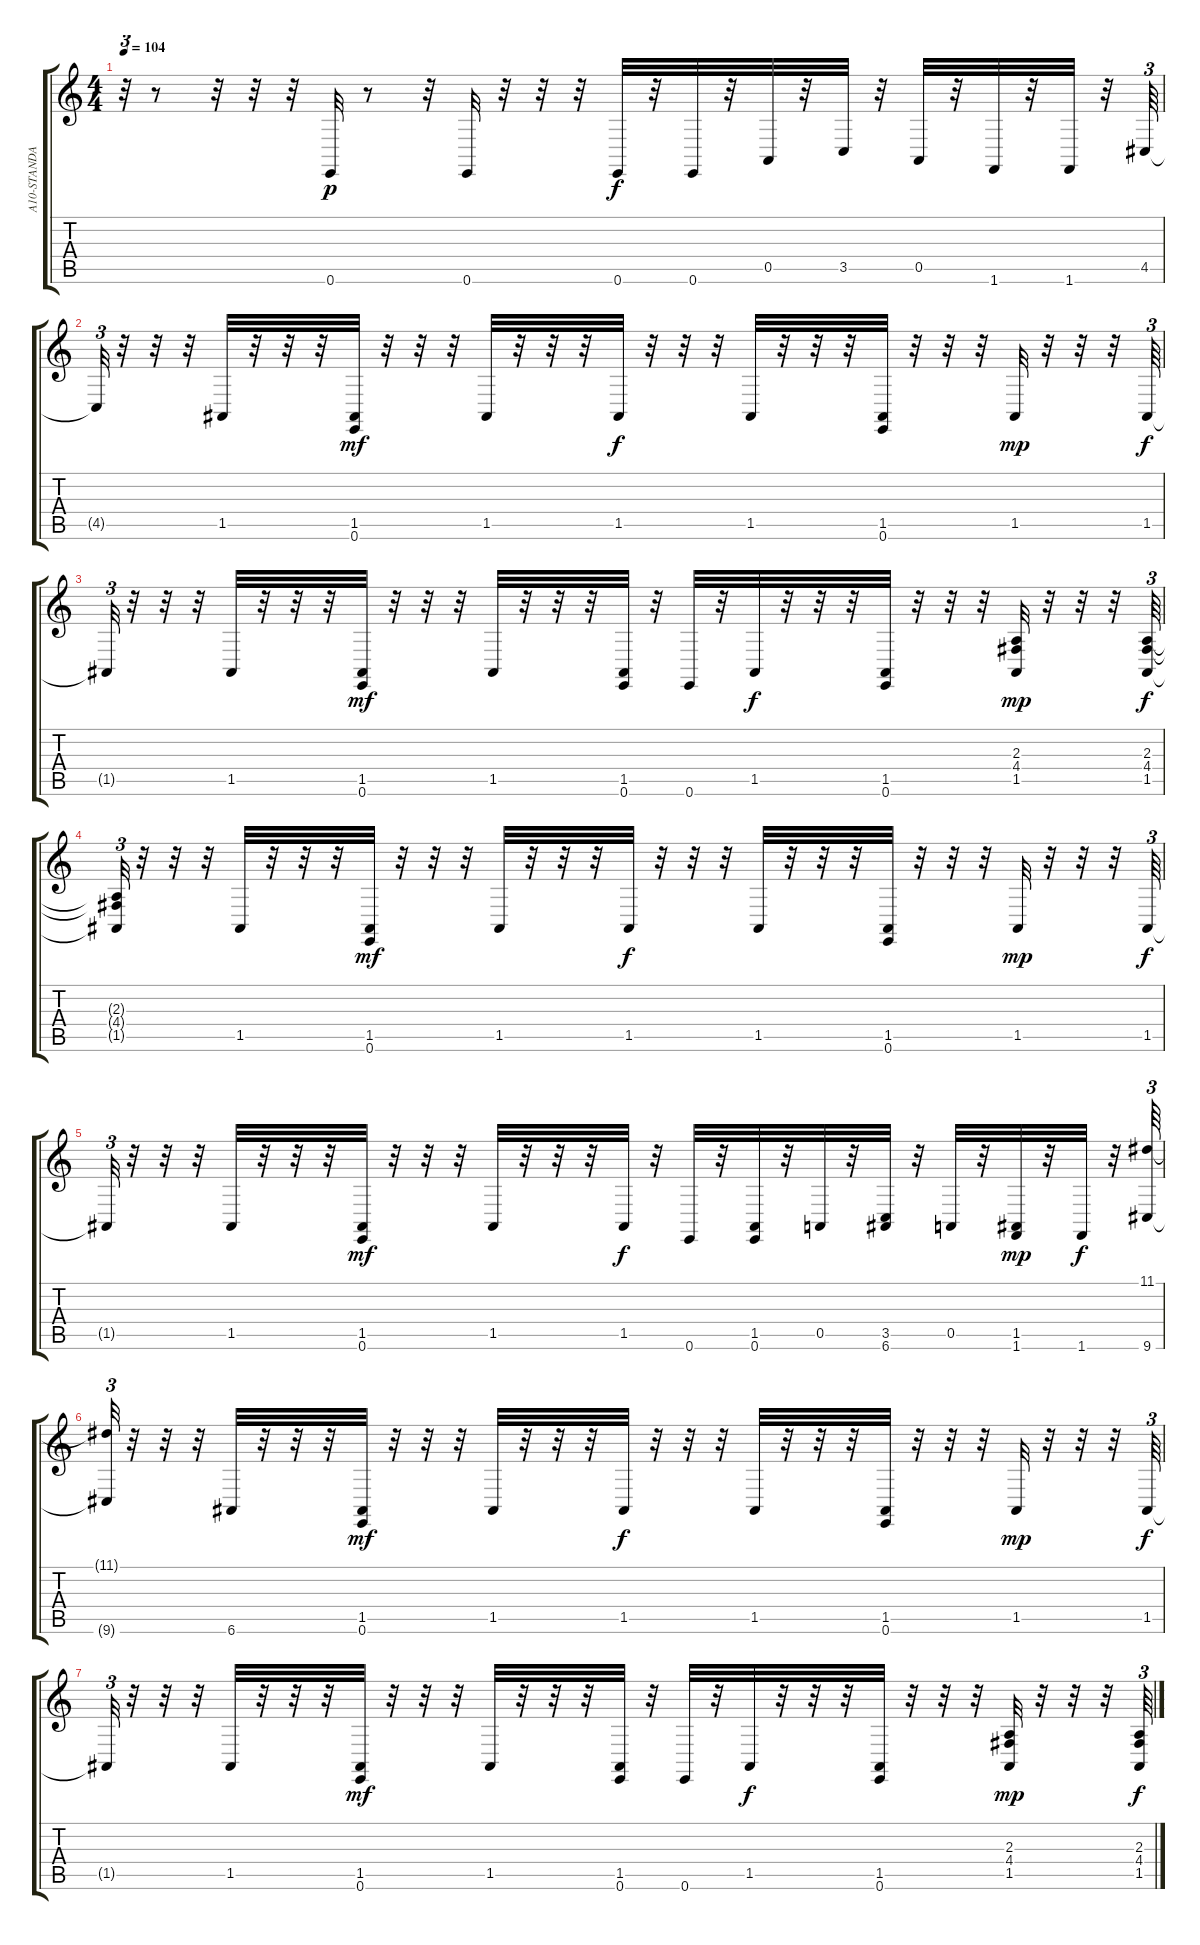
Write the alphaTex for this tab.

\track ("A10-STANDARD 1  " "A10-STANDA") {instrument acousticgrandpiano}
\staff {score tabs}
\tuning (E4 B3 G3 D3 A2 E2) {hide}
\ts (4 4)
\tempo 104
\clef g2
\ks c
r.32{tu (3 2) dy p} r.8 r.32 r.32 r.32 0.6.32 r.8 r.32 0.6.32 r.32 r.32 r.32 0.6.32{dy f} r.32 0.6.32 r.32 0.5.32 r.32 3.5.32 r.32 0.5.32 r.32 1.6.32 r.32 1.6.32 r.32 4.5.64{tu (3 2)} |
4.5{t}.32{tu (3 2)} r.32 r.32 r.32 1.5.32 r.32 r.32 r.32 (1.5 0.6).32{dy mf} r.32 r.32 r.32 1.5.32 r.32 r.32 r.32 1.5.32{dy f} r.32 r.32 r.32 1.5.32 r.32 r.32 r.32 (1.5 0.6).32 r.32 r.32 r.32 1.5.32{dy mp} r.32 r.32 r.32 1.5.64{tu (3 2) dy f} |
1.5{t}.32{tu (3 2)} r.32 r.32 r.32 1.5.32 r.32 r.32 r.32 (1.5 0.6).32{dy mf} r.32 r.32 r.32 1.5.32 r.32 r.32 r.32 (1.5 0.6).32 r.32 0.6.32 r.32 1.5.32{dy f} r.32 r.32 r.32 (1.5 0.6).32 r.32 r.32 r.32 (2.3 4.4 1.5).32{dy mp} r.32 r.32 r.32 (2.3 4.4 1.5).64{tu (3 2) dy f} |
(2.3{t} 4.4{t} 1.5{t}).32{tu (3 2)} r.32 r.32 r.32 1.5.32 r.32 r.32 r.32 (1.5 0.6).32{dy mf} r.32 r.32 r.32 1.5.32 r.32 r.32 r.32 1.5.32{dy f} r.32 r.32 r.32 1.5.32 r.32 r.32 r.32 (1.5 0.6).32 r.32 r.32 r.32 1.5.32{dy mp} r.32 r.32 r.32 1.5.64{tu (3 2) dy f} |
1.5{t}.32{tu (3 2)} r.32 r.32 r.32 1.5.32 r.32 r.32 r.32 (1.5 0.6).32{dy mf} r.32 r.32 r.32 1.5.32 r.32 r.32 r.32 1.5.32{dy f} r.32 0.6.32 r.32 (1.5 0.6).32 r.32 0.5.32 r.32 (3.5 6.6).32 r.32 0.5.32 r.32 (1.5 1.6).32{dy mp} r.32 1.6.32{dy f} r.32 (11.1 9.6).64{tu (3 2)} |
(11.1{t} 9.6{t}).32{tu (3 2)} r.32 r.32 r.32 6.6.32 r.32 r.32 r.32 (1.5 0.6).32{dy mf} r.32 r.32 r.32 1.5.32 r.32 r.32 r.32 1.5.32{dy f} r.32 r.32 r.32 1.5.32 r.32 r.32 r.32 (1.5 0.6).32 r.32 r.32 r.32 1.5.32{dy mp} r.32 r.32 r.32 1.5.64{tu (3 2) dy f} |
1.5{t}.32{tu (3 2)} r.32 r.32 r.32 1.5.32 r.32 r.32 r.32 (1.5 0.6).32{dy mf} r.32 r.32 r.32 1.5.32 r.32 r.32 r.32 (1.5 0.6).32 r.32 0.6.32 r.32 1.5.32{dy f} r.32 r.32 r.32 (1.5 0.6).32 r.32 r.32 r.32 (2.3 4.4 1.5).32{dy mp} r.32 r.32 r.32 (2.3 4.4 1.5).64{tu (3 2) dy f}
